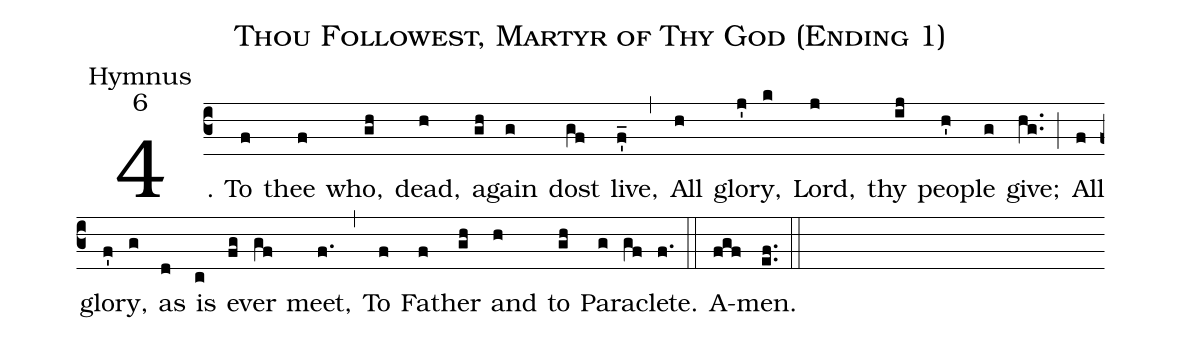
name: Thou Followest, Martyr of Thy God (Ending 1);
office-part: Hymnus;
mode: 6;
%%
4. To(f) thee(f) who,(gh) dead,(h) a(gh)gain(g) dost(gf) live,(f'_) (,)
All(h) glo(j')ry,(k) Lord,(j) thy(ij) peo(h')ple(g) give;(hg..) (;)
All(f) glo(f')ry,(g) as(d) is(c) ev(fg)er(gf) meet,(f.) (,)
To(f) Fa(f)ther(gh) and(h) to(gh) Par(g)a(gf)clete.(f.) (::)
A(fgf)men.(ef..) (::)
